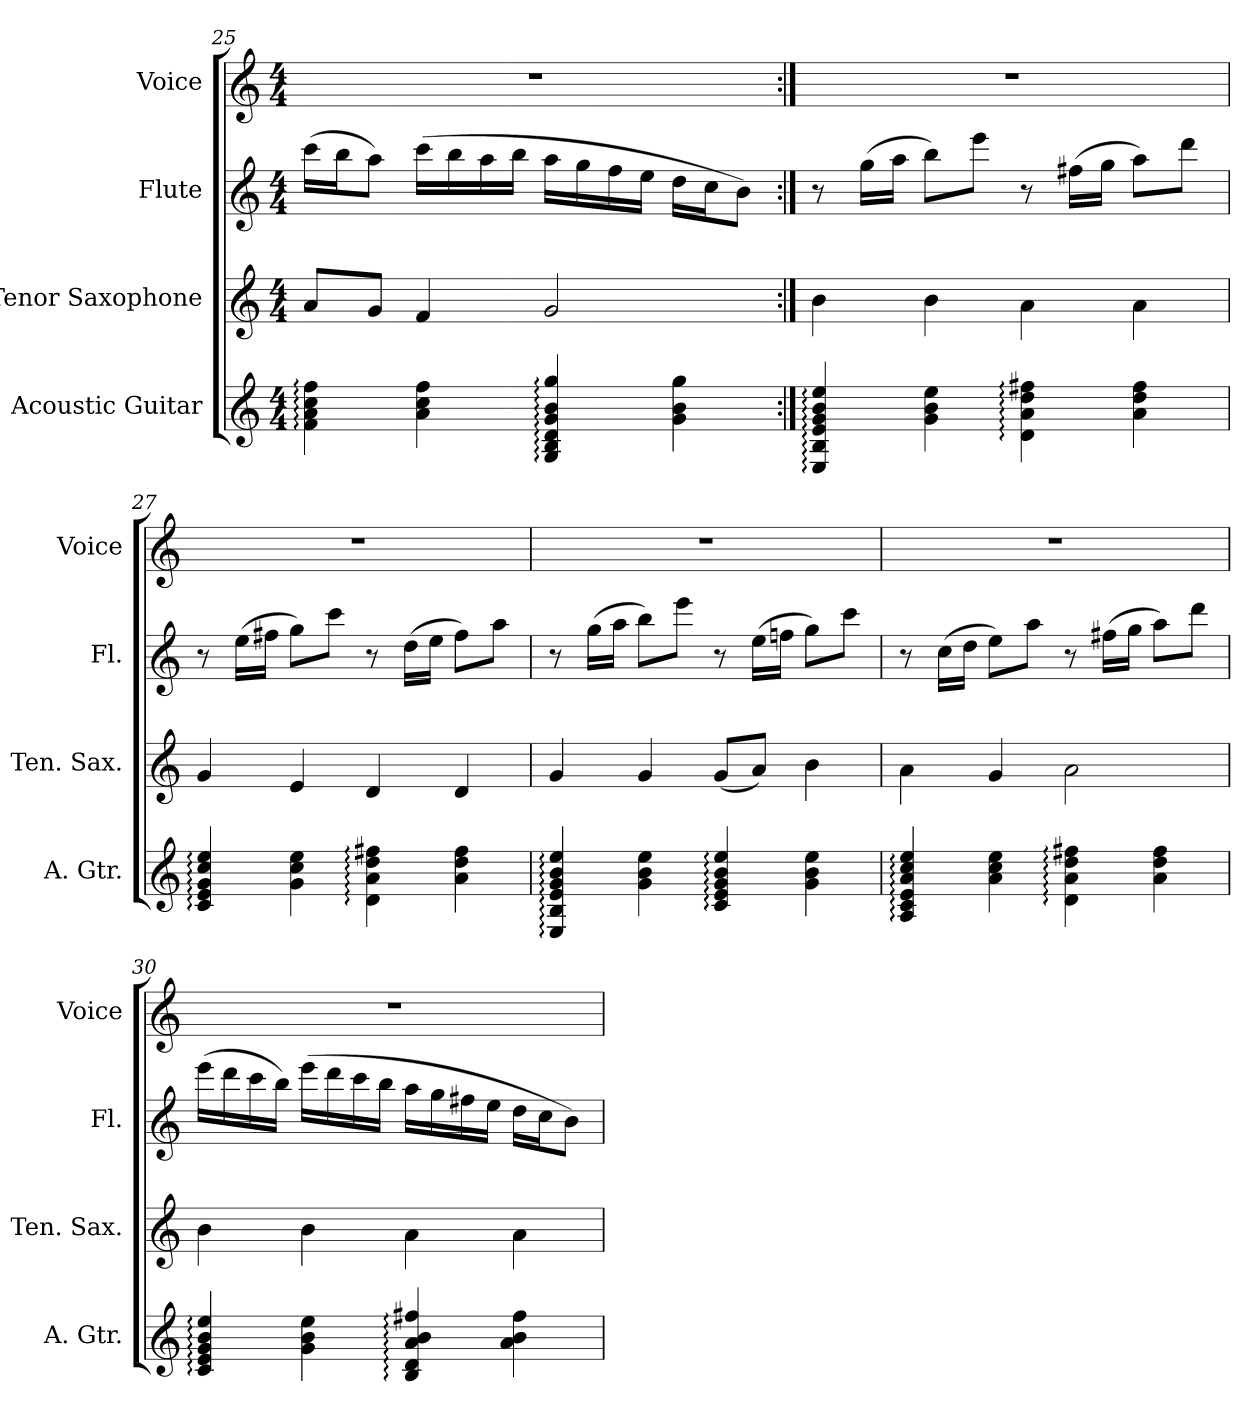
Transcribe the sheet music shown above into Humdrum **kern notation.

**kern	**kern	**kern	**kern
*part4	*part3	*part2	*part1
*staff4	*staff3	*staff2	*staff1
*I"Acoustic Guitar	*I"Tenor Saxophone	*I"Flute	*I"Voice
*I'A. Gtr.	*I'Ten. Sax.	*I'Fl.	*I'Voice
*clefG2	*clefG2	*clefG2	*clefG2
*ITrd7c12	*ITrd8c14	*	*
*k[]	*k[]	*k[]	*k[]
*C:	*C:	*C:	*C:
*M4/4	*M4/4	*M4/4	*M4/4
=25	=25	=25	=25
4Fi\: 4Ai: 4ci: 4fi:	8Ai/L	(16ccci\LL	1r
.	.	16bbi\J	.
.	8Gi/J	8aai\J)	.
4Ai\ 4ci 4fi	4Fi/	(16ccci\LL	.
.	.	16bbi\	.
.	.	16aai\	.
.	.	16bbi\JJ	.
4GGi/: 4BBi: 4Di: 4Gi: 4Bi: 4gi:	2Gi/	16aai\LL	.
.	.	16ggi\	.
.	.	16ffi\	.
.	.	16eei\JJ	.
4Gi\ 4Bi 4gi	.	16ddi\LL	.
.	.	16cci\J	.
.	.	8bi\J)	.
!!LO:LB:g=z
=26:|!	=26:|!	=26:|!	=26:|!
4EEi/: 4BBi: 4Ei: 4Gi: 4Bi: 4ei:	4Bi\	8r	1r
.	.	(16ggi\LL	.
.	.	16aai\JJ	.
4Gi\ 4Bi 4ei	4Bi\	8bbi\L)	.
.	.	8eeei\J	.
4Di\: 4Ai: 4di: 4f#Xi:	4Ai\	8r	.
.	.	(16ff#Xi\LL	.
.	.	16ggi\JJ	.
4Ai\ 4di 4f#i	4Ai\	8aai\L)	.
.	.	8dddi\J	.
=27	=27	=27	=27
4Ci/: 4Ei: 4Gi: 4ci: 4ei:	4Gi/	8r	1r
.	.	(16eei\LL	.
.	.	16ff#Xi\JJ	.
4Gi\ 4ci 4ei	4Ei/	8ggi\L)	.
.	.	8ccci\J	.
4Di\: 4Ai: 4di: 4f#Xi:	4Di/	8r	.
.	.	(16ddi\LL	.
.	.	16eei\JJ	.
4Ai\ 4di 4f#i	4Di/	8ff#i\L)	.
.	.	8aai\J	.
=28	=28	=28	=28
4EEi/: 4BBi: 4Ei: 4Gi: 4Bi: 4ei:	4Gi/	8r	1r
.	.	(16ggi\LL	.
.	.	16aai\JJ	.
4Gi\ 4Bi 4ei	4Gi/	8bbi\L)	.
.	.	8eeei\J	.
4Ci/: 4Ei: 4Gi: 4Bi: 4ei:	(8Gi/L	8r	.
.	8Ai/J)	(16eei\LL	.
.	.	16ffni\JJ	.
4Gi\ 4Bi 4ei	4Bi\	8ggi\L)	.
.	.	8ccci\J	.
=29	=29	=29	=29
4AAi/: 4Ci: 4Ei: 4Ai: 4ci: 4ei:	4Ai\	8r	1r
.	.	(16cci\LL	.
.	.	16ddi\JJ	.
4Ai\ 4ci 4ei	4Gi/	8eei\L)	.
.	.	8aai\J	.
4Di\: 4Ai: 4di: 4f#Xi:	2Ai\	8r	.
.	.	(16ff#Xi\LL	.
.	.	16ggi\JJ	.
4Ai\ 4di 4f#i	.	8aai\L)	.
.	.	8dddi\J	.
!!LO:PB:g=z
=30	=30	=30	=30
4Ci/: 4Ei: 4Gi: 4Bi: 4ei:	4Bi\	(16eeei\LL	1r
.	.	16dddi\	.
.	.	16ccci\	.
.	.	16bbi\JJ)	.
4Gi\ 4Bi 4ei	4Bi\	(16eeei\LL	.
.	.	16dddi\	.
.	.	16ccci\	.
.	.	16bbi\JJ	.
4BBi/: 4Di: 4Ai: 4Bi: 4f#Xi:	4Ai\	16aai\LL	.
.	.	16ggi\	.
.	.	16ff#Xi\	.
.	.	16eei\JJ	.
4Ai\ 4Bi 4f#i	4Ai\	16ddi\LL	.
.	.	16cci\J	.
.	.	8bi\J)	.
=	=	=	=
*-	*-	*-	*-
